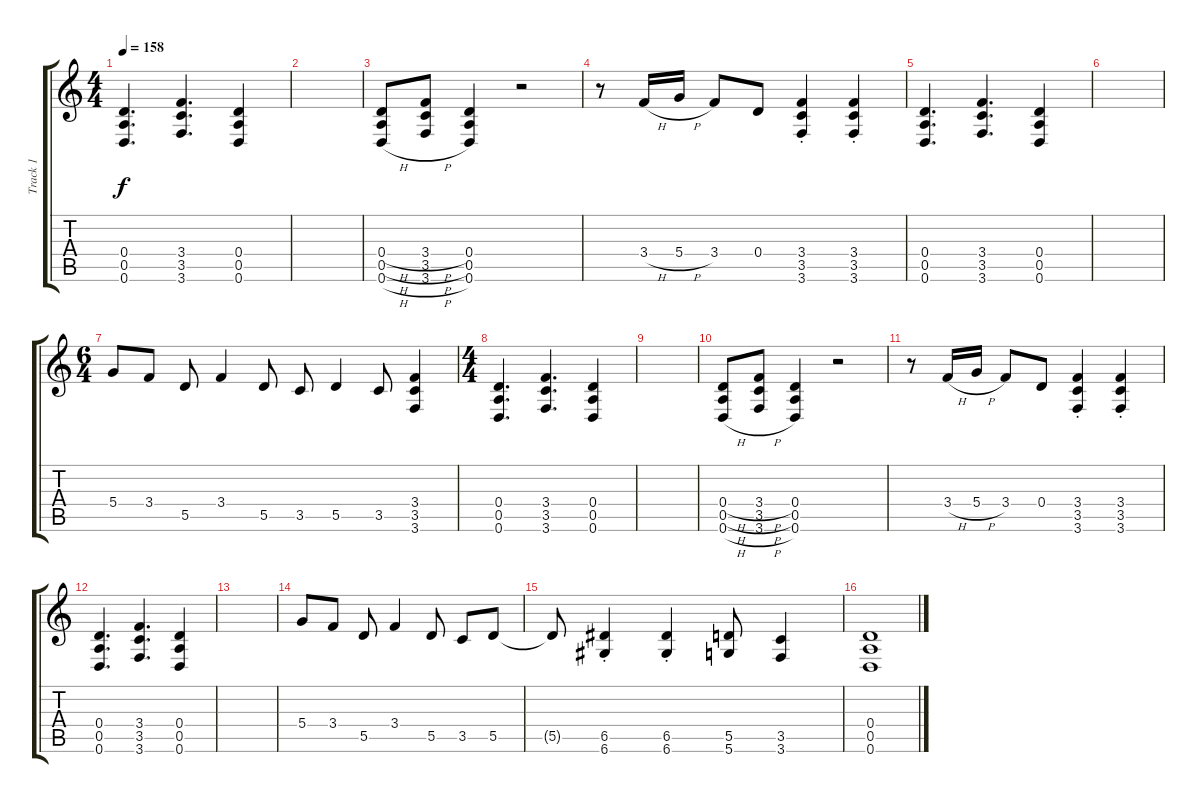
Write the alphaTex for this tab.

\track ("Track 1" "Track 1") {instrument distortionguitar}
\staff {score tabs}
\tuning (E4 B3 G3 D3 A2 D2) {hide}
\ts (4 4)
\tempo 158
\clef g2
\ks c
(0.4 0.5 0.6).4{d dy f} (3.4 3.5 3.6).4{d} (0.4 0.5 0.6).4 |
|
(0.4{h} 0.5{h} 0.6{h}).8 (3.4{h} 3.5{h} 3.6{h}).8 (0.4 0.5 0.6).4 r.2 |
r.8 3.4{h}.16 5.4{h}.16 3.4.8 0.4.8 (3.4{st} 3.5{st} 3.6{st}).4 (3.4{st} 3.5{st} 3.6{st}).4 |
(0.4 0.5 0.6).4{d} (3.4 3.5 3.6).4{d} (0.4 0.5 0.6).4 |
|
\ts (6 4)
5.4.8 3.4.8 5.5.8 3.4.4 5.5.8 3.5.8 5.5.4 3.5.8 (3.4 3.5 3.6).4 |
\ts (4 4)
(0.4 0.5 0.6).4{d} (3.4 3.5 3.6).4{d} (0.4 0.5 0.6).4 |
|
(0.4{h} 0.5{h} 0.6{h}).8 (3.4{h} 3.5{h} 3.6{h}).8 (0.4 0.5 0.6).4 r.2 |
r.8 3.4{h}.16 5.4{h}.16 3.4.8 0.4.8 (3.4{st} 3.5{st} 3.6{st}).4 (3.4{st} 3.5{st} 3.6{st}).4 |
(0.4 0.5 0.6).4{d} (3.4 3.5 3.6).4{d} (0.4 0.5 0.6).4 |
|
5.4.8 3.4.8 5.5.8 3.4.4 5.5.8 3.5.8 5.5.8 |
5.5{t}.8 (6.5{st} 6.6{st}).4 (6.5{st} 6.6{st}).4 (5.5 5.6).8 (3.5 3.6).4 |
(0.4 0.5 0.6).1
